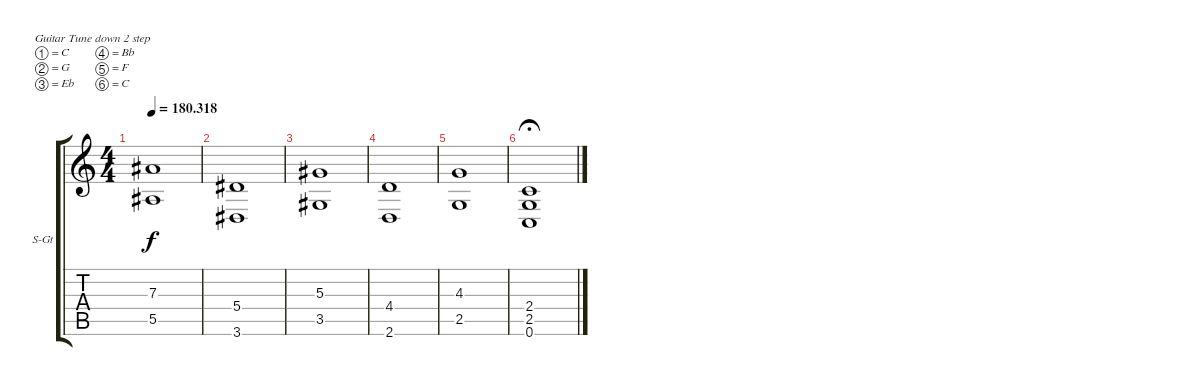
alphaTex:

\bracketExtendMode groupsimilarinstruments
\firstSystemTrackNameOrientation horizontal
\otherSystemsTrackNameOrientation horizontal
\track ("Guitar 1" "S-Gt") {instrument acousticguitarsteel}
\staff {score tabs}
\tuning (C4 G3 Eb3 Bb2 F2 C2)
\ts (4 4)
\tempo
180.318
\accidentals auto
\clef g2
\ottava regular
\simile none
\ks c
(5.5 7.3).1{dy f} |
(3.6 5.4).1 |
(3.5 5.3).1 |
(2.6 4.4).1 |
(2.5 4.3).1 |
(0.6 2.5 2.4).1{fermata (medium 0.5)}
